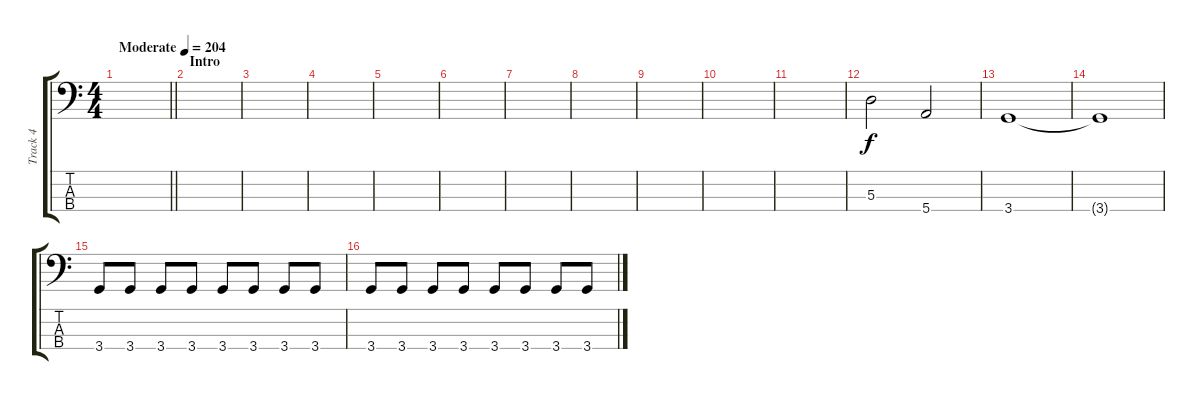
\track ("Track 4" "Track 4") {instrument electricbasspick}
\staff {score tabs}
\tuning (G2 D2 A1 E1) {hide}
\ts (4 4)
\tempo (204 "Moderate")
\clef f4
\barLineRight lightlight
\ks c
|
\section ("" "Intro")
|
|
|
|
|
|
|
|
|
|
5.3.2 5.4.2 |
3.4.1 |
3.4{t}.1 |
3.4.8 3.4.8 3.4.8 3.4.8 3.4.8 3.4.8 3.4.8 3.4.8 |
3.4.8 3.4.8 3.4.8 3.4.8 3.4.8 3.4.8 3.4.8 3.4.8
